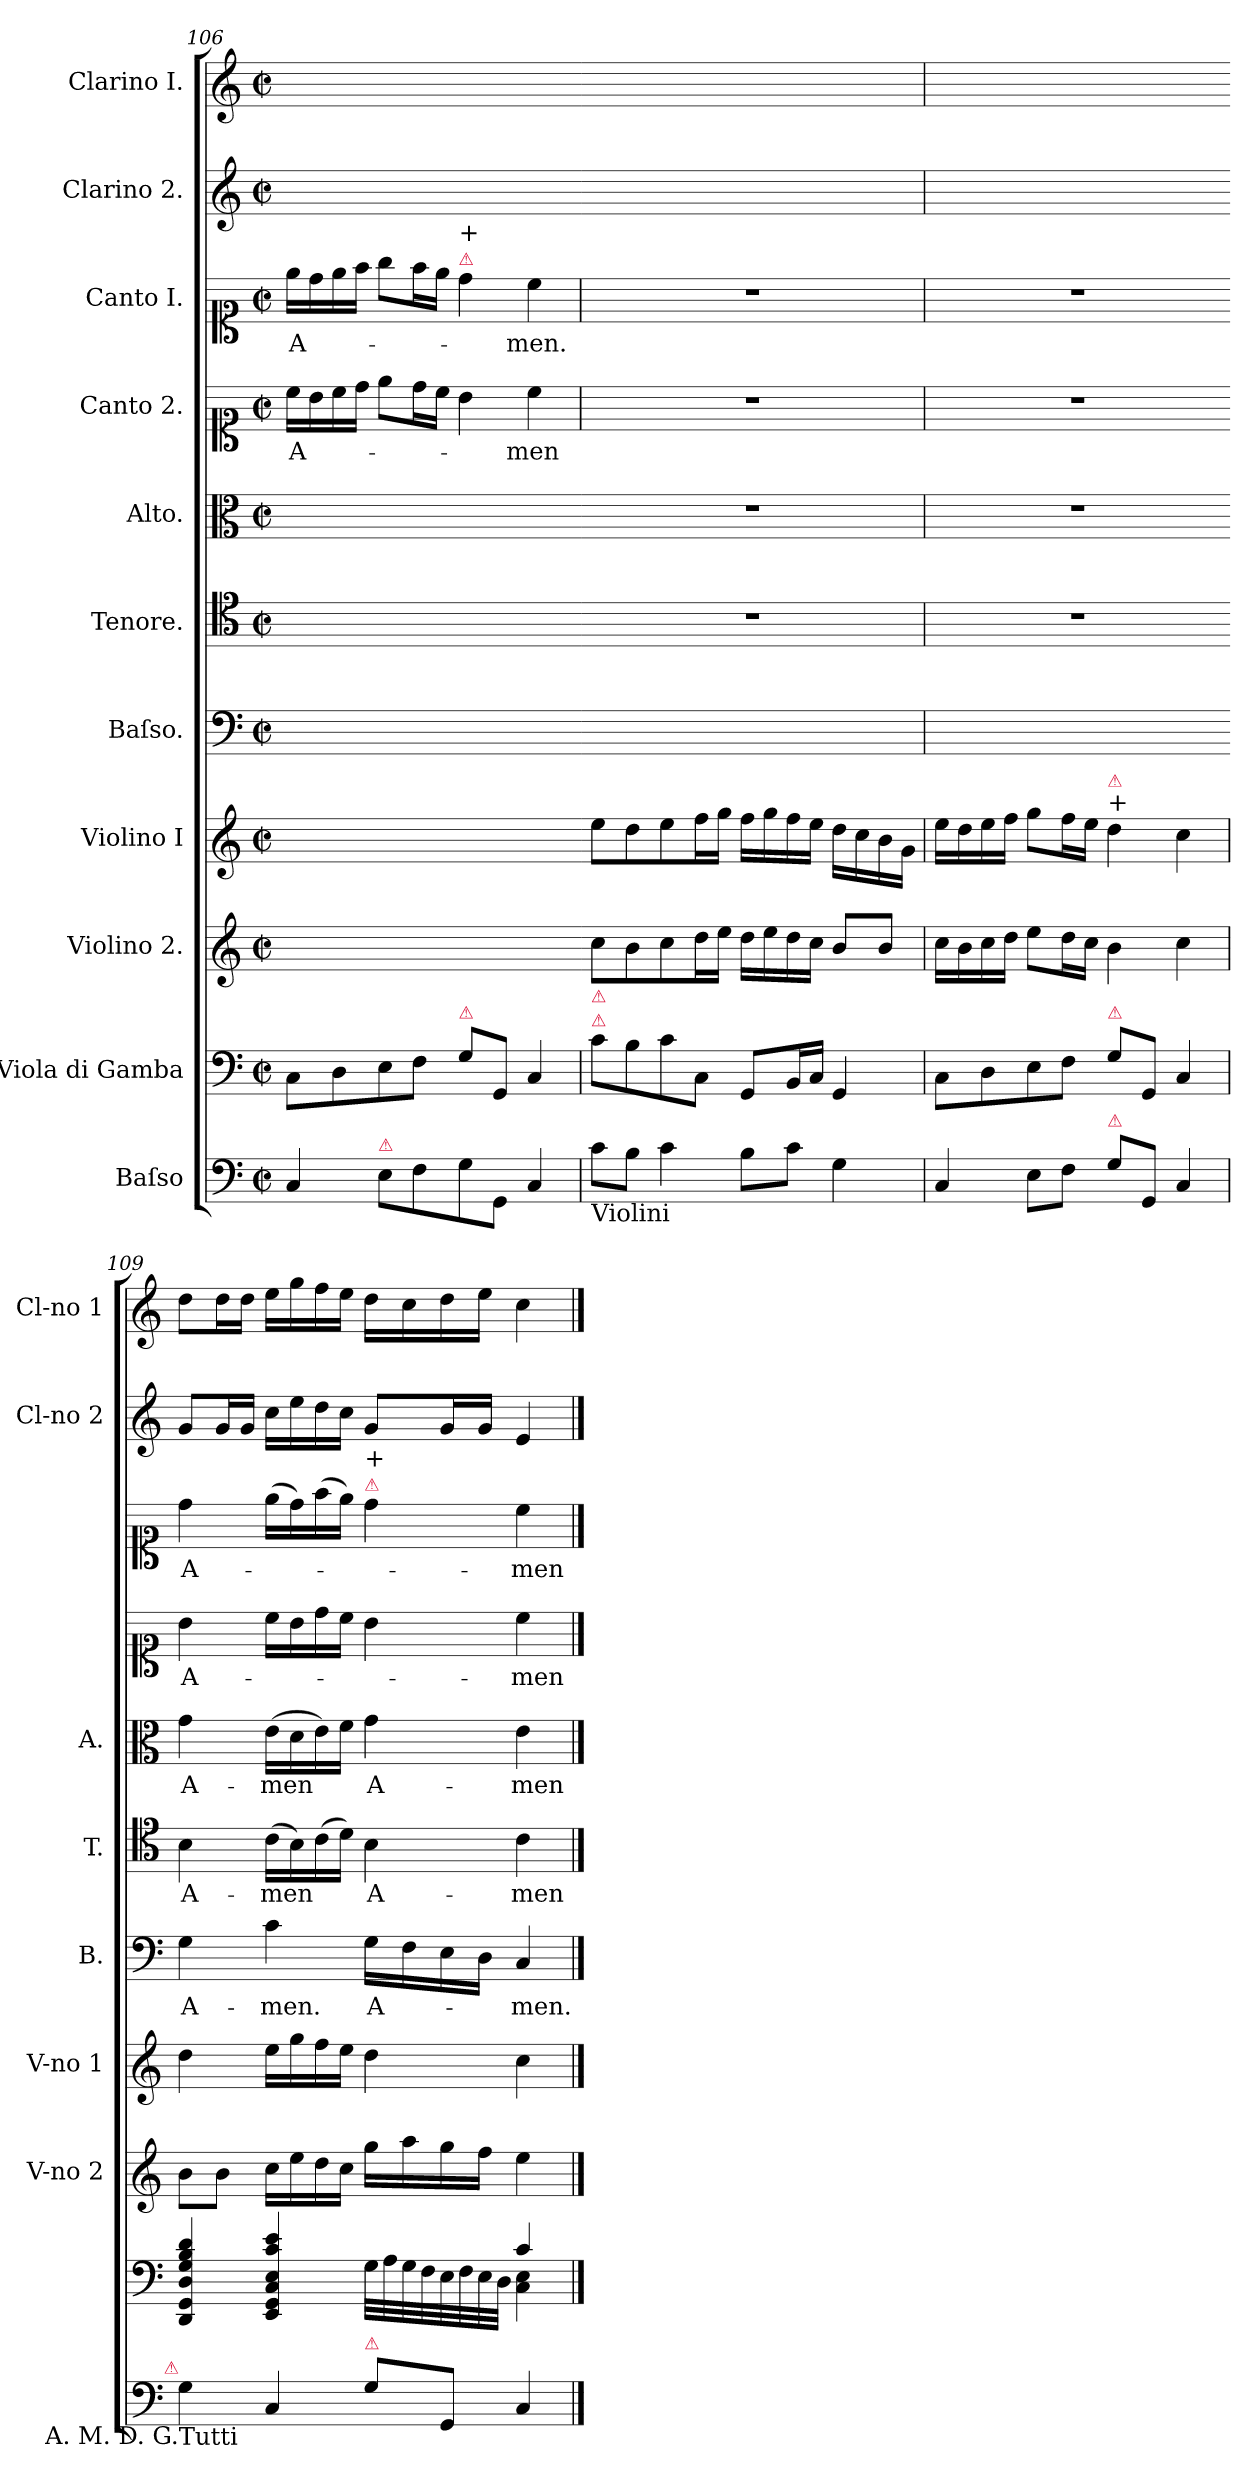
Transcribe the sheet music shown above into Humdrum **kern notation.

**kern	**kern	**kern	**kern	**kern	**text	**kern	**text	**kern	**text	**kern	**text	**kern	**text	**kern	**kern
*part11	*part10	*part9	*part8	*part7	*part7	*part6	*part6	*part5	*part5	*part4	*part4	*part3	*part3	*part2	*part1
*staff11	*staff10	*staff9	*staff8	*staff7	*staff7	*staff6	*staff6	*staff5	*staff5	*staff4	*staff4	*staff3	*staff3	*staff2	*staff1
*I"Baſso	*I"Viola di Gamba	*I"Violino 2.	*I"Violino I	*I"Baſso.	*	*I"Tenore.	*	*I"Alto.	*	*I"Canto 2.	*	*I"Canto I.	*	*I"Clarino 2.	*I"Clarino I.
*	*	*I'V-no 2	*I'V-no 1	*I'B.	*	*I'T.	*	*I'A.	*	*	*	*	*	*I'Cl-no 2	*I'Cl-no 1
*clefF4	*clefF4	*clefG2	*clefG2	*clefF4	*	*clefC4	*	*clefC3	*	*clefC1	*	*clefC1	*	*clefG2	*clefG2
*k[]	*k[]	*k[]	*k[]	*k[]	*	*k[]	*	*k[]	*	*k[]	*	*k[]	*	*k[]	*k[]
*C:	*C:	*C:	*C:	*C:	*	*C:	*	*C:	*	*C:	*	*C:	*	*C:	*C:
*M2/2	*M2/2	*M2/2	*M2/2	*M2/2	*	*M2/2	*	*M2/2	*	*M2/2	*	*M2/2	*	*M2/2	*M2/2
*met(c|)	*met(c|)	*met(c|)	*met(c|)	*met(c|)	*	*met(c|)	*	*met(c|)	*	*met(c|)	*	*met(c|)	*	*met(c|)	*met(c|)
=106	=106	=106	=106	=106	=106	=106	=106	=106	=106	=106	=106	=106	=106	=106	=106
!	!	!	!	!	!	!	!	!	!	!	!LO:LY:i	!	!	!	!
4C/	8C\L	1ryy	1ryy	1ryy	.	1ryy	.	1ryy	.	16cc\LL	A-	16ee\LL	A-	1ryy	1ryy
.	.	.	.	.	.	.	.	.	.	16b\	.	16dd\	.	.	.
.	8D\	.	.	.	.	.	.	.	.	16cc\	.	16ee\	.	.	.
.	.	.	.	.	.	.	.	.	.	16dd\JJ	.	16ff\JJ	.	.	.
!LO:TX:a:color=crimson:t=⚠	!	!	!	!	!	!	!	!	!	!	!	!	!	!	!
8E\L	8E\	.	.	.	.	.	.	.	.	8ee\L	.	8gg\L	.	.	.
8F\	8F\J	.	.	.	.	.	.	.	.	16dd\L	.	16ff\L	.	.	.
.	.	.	.	.	.	.	.	.	.	16cc\JJ	.	16ee\JJ	.	.	.
!	!	!	!	!	!	!	!	!	!	!	!	!LO:TX:a:color=crimson:t=⚠	!	!	!
!	!	!	!	!	!	!	!	!	!	!	!	!LO:TX:a:t=+	!	!	!
!	!LO:TX:a:color=crimson:t=⚠	!	!	!	!	!	!	!	!	!	!	!	!	!	!
8G\	8G\L	.	.	.	.	.	.	.	.	4b\	.	4dd\	.	.	.
8GG/J	8GG/J	.	.	.	.	.	.	.	.	.	.	.	.	.	.
!	!	!	!	!	!	!	!	!	!	!	!LO:LY:i	!	!	!	!
4C/	4C/	.	.	.	.	.	.	.	.	4cc\	-men	4cc\	-men.	.	.
=107	=107	=107-	=107	=107	=107	=107	=107	=107	=107	=107	=107	=107	=107	=107	=107
!	!LO:TX:a:color=crimson:t=⚠	!	!	!	!	!	!	!	!	!	!	!	!	!	!
!	!LO:TX:a:color=crimson:t=⚠	!	!	!	!	!	!	!	!	!	!	!	!	!	!
!LO:TX:b:t=Violini	!	!	!	!	!	!	!	!	!	!	!	!	!	!	!
8c\L	8c\L	8cc\L	8ee\L	1ryy	.	1r	.	1r	.	1r	.	1r	.	1ryy	1ryy
8B\J	8B\	8b\	8dd\	.	.	.	.	.	.	.	.	.	.	.	.
4c\	8c\	8cc\	8ee\	.	.	.	.	.	.	.	.	.	.	.	.
.	8C/J	16dd\L	16ff\L	.	.	.	.	.	.	.	.	.	.	.	.
.	.	16ee\JJ	16gg\JJ	.	.	.	.	.	.	.	.	.	.	.	.
8B\L	8GG/L	16dd\LL	16ff\LL	.	.	.	.	.	.	.	.	.	.	.	.
.	.	16ee\	16gg\	.	.	.	.	.	.	.	.	.	.	.	.
8c\J	16BB/L	16dd\	16ff\	.	.	.	.	.	.	.	.	.	.	.	.
.	16C/JJ	16cc\JJ	16ee\JJ	.	.	.	.	.	.	.	.	.	.	.	.
4G\	4GG/	8b/L	16dd\LL	.	.	.	.	.	.	.	.	.	.	.	.
.	.	.	16cc\	.	.	.	.	.	.	.	.	.	.	.	.
.	.	8b/J	16b\	.	.	.	.	.	.	.	.	.	.	.	.
.	.	.	16g\JJ	.	.	.	.	.	.	.	.	.	.	.	.
=108	=108	=108	=108	=108	=108	=108	=108	=108	=108	=108	=108	=108	=108	=108	=108
4C/	8C\L	16cc\LL	16ee\LL	1ryy	.	1r	.	1r	.	1r	.	1r	.	1ryy	1ryy
.	.	16b\	16dd\	.	.	.	.	.	.	.	.	.	.	.	.
.	8D\	16cc\	16ee\	.	.	.	.	.	.	.	.	.	.	.	.
.	.	16dd\JJ	16ff\JJ	.	.	.	.	.	.	.	.	.	.	.	.
8E\L	8E\	8ee\L	8gg\L	.	.	.	.	.	.	.	.	.	.	.	.
8F\J	8F\J	16dd\L	16ff\L	.	.	.	.	.	.	.	.	.	.	.	.
.	.	16cc\JJ	16ee\JJ	.	.	.	.	.	.	.	.	.	.	.	.
!	!	!	!LO:TX:a:t=+	!	!	!	!	!	!	!	!	!	!	!	!
!	!	!	!LO:TX:a:color=crimson:t=⚠	!	!	!	!	!	!	!	!	!	!	!	!
!	!LO:TX:a:color=crimson:t=⚠	!	!	!	!	!	!	!	!	!	!	!	!	!	!
!LO:TX:a:color=crimson:t=⚠	!	!	!	!	!	!	!	!	!	!	!	!	!	!	!
8G\L	8G\L	4b\	4dd\	.	.	.	.	.	.	.	.	.	.	.	.
8GG/J	8GG/J	.	.	.	.	.	.	.	.	.	.	.	.	.	.
4C/	4C/	4cc\	4cc\	.	.	.	.	.	.	.	.	.	.	.	.
=109	=109	=109	=109	=109-	=109-	=109-	=109-	=109	=109-	=109-	=109-	=109-	=109-	=109	=109-
*	*^	*	*	*	*	*	*	*	*	*	*	*	*	*	*
!LO:TX:b:t=Tutti	!	!	!	!	!	!	!	!	!	!	!	!	!	!	!	!
!	!	!	!	!	!	!	!	!	!	!	!	!LO:LY:i	!	!	!	!
4G\	4DD/ 4GG/ 4D/ 4G/ 4B/ 4d/	4ryy	8b\L	4dd\	4G\	A-	4B\	A-	4g\	A-	4b\	A-	4dd\	A-	8g/L	8dd\L
.	.	.	8b\J	.	.	.	.	.	.	.	.	.	.	.	16g/L	16dd\L
.	.	.	.	.	.	.	.	.	.	.	.	.	.	.	16g/JJ	16dd\JJ
4C/	4EE/ 4GG/ 4C/ 4E/ 4c/ 4e/	4ryy	16cc\LL	16ee\LL	4c\	-men.	(>16c\LL	-men	(>16e\LL	-men	16cc\LL	.	(>16ee\LL	.	16cc\LL	16ee\LL
.	.	.	16ee\	16gg\	.	.	16B\)	.	16d\	.	16b\	.	16dd\)	.	16ee\	16gg\
.	.	.	16dd\	16ff\	.	.	(>16c\	.	16e\)	.	16dd\	.	(>16ff\	.	16dd\	16ff\
.	.	.	16cc\JJ	16ee\JJ	.	.	16d\JJ)	.	16f\JJ	.	16cc\JJ	.	16ee\JJ)	.	16cc\JJ	16ee\JJ
!	!	!	!	!	!	!	!	!	!	!	!	!	!LO:TX:a:color=crimson:t=⚠	!	!	!
!	!	!	!	!	!	!	!	!	!	!	!	!	!LO:TX:a:t=+	!	!	!
!LO:TX:a:color=crimson:t=⚠	!	!	!	!	!	!	!	!	!	!	!	!	!	!	!	!
!	!	!	!	!	!	!LO:LY:i	!	!LO:LY:i	!	!LO:LY:i	!	!	!	!	!	!
8G\L	32G\LLL	4ryy	16gg\LL	4dd\	16G\LL	A-	4B\	A-	4g\	A-	4b\	.	4dd\	.	8g/L	16dd\LL
.	32A\	.	.	.	.	.	.	.	.	.	.	.	.	.	.	.
.	32G\	.	16aa\	.	16F\	.	.	.	.	.	.	.	.	.	.	16cc\
.	32F\	.	.	.	.	.	.	.	.	.	.	.	.	.	.	.
8GG/J	32E\	.	16gg\	.	16E\	.	.	.	.	.	.	.	.	.	16g/L	16dd\
.	32F\	.	.	.	.	.	.	.	.	.	.	.	.	.	.	.
.	32E\	.	16ff\JJ	.	16D\JJ	.	.	.	.	.	.	.	.	.	16g/JJ	16ee\JJ
.	32D\JJJ	.	.	.	.	.	.	.	.	.	.	.	.	.	.	.
!	!	!	!	!	!	!LO:LY:i	!	!LO:LY:i	!	!LO:LY:i	!	!LO:LY:i	!	!	!	!
4C/	4c/	4C\ 4E\	4ee\	4cc\	4C/	-men.	4c\	-men	4e\	-men	4cc\	-men	4cc\	-men	4e/	4cc\
!	!LO:TX:b:t=Niechze nas Duch Nayswiętſzy Swą łaſką napoi, Ktorego Panowaniem ſwiat ten cały stoi	!	!	!	!	!	!	!	!	!	!	!	!	!	!	!
!LO:TX:a:color=crimson:t=⚠	!	!	!	!	!	!	!	!	!	!	!	!	!	!	!	!
!LO:TX:b:t=A. M. D. G.	!	!	!	!	!	!	!	!	!	!	!	!	!	!	!	!
*	*v	*v	*	*	*	*	*	*	*	*	*	*	*	*	*	*
==	==	==	==	==	==	==	==	==	==	==	==	==	==	==	==
*-	*-	*-	*-	*-	*-	*-	*-	*-	*-	*-	*-	*-	*-	*-	*-
